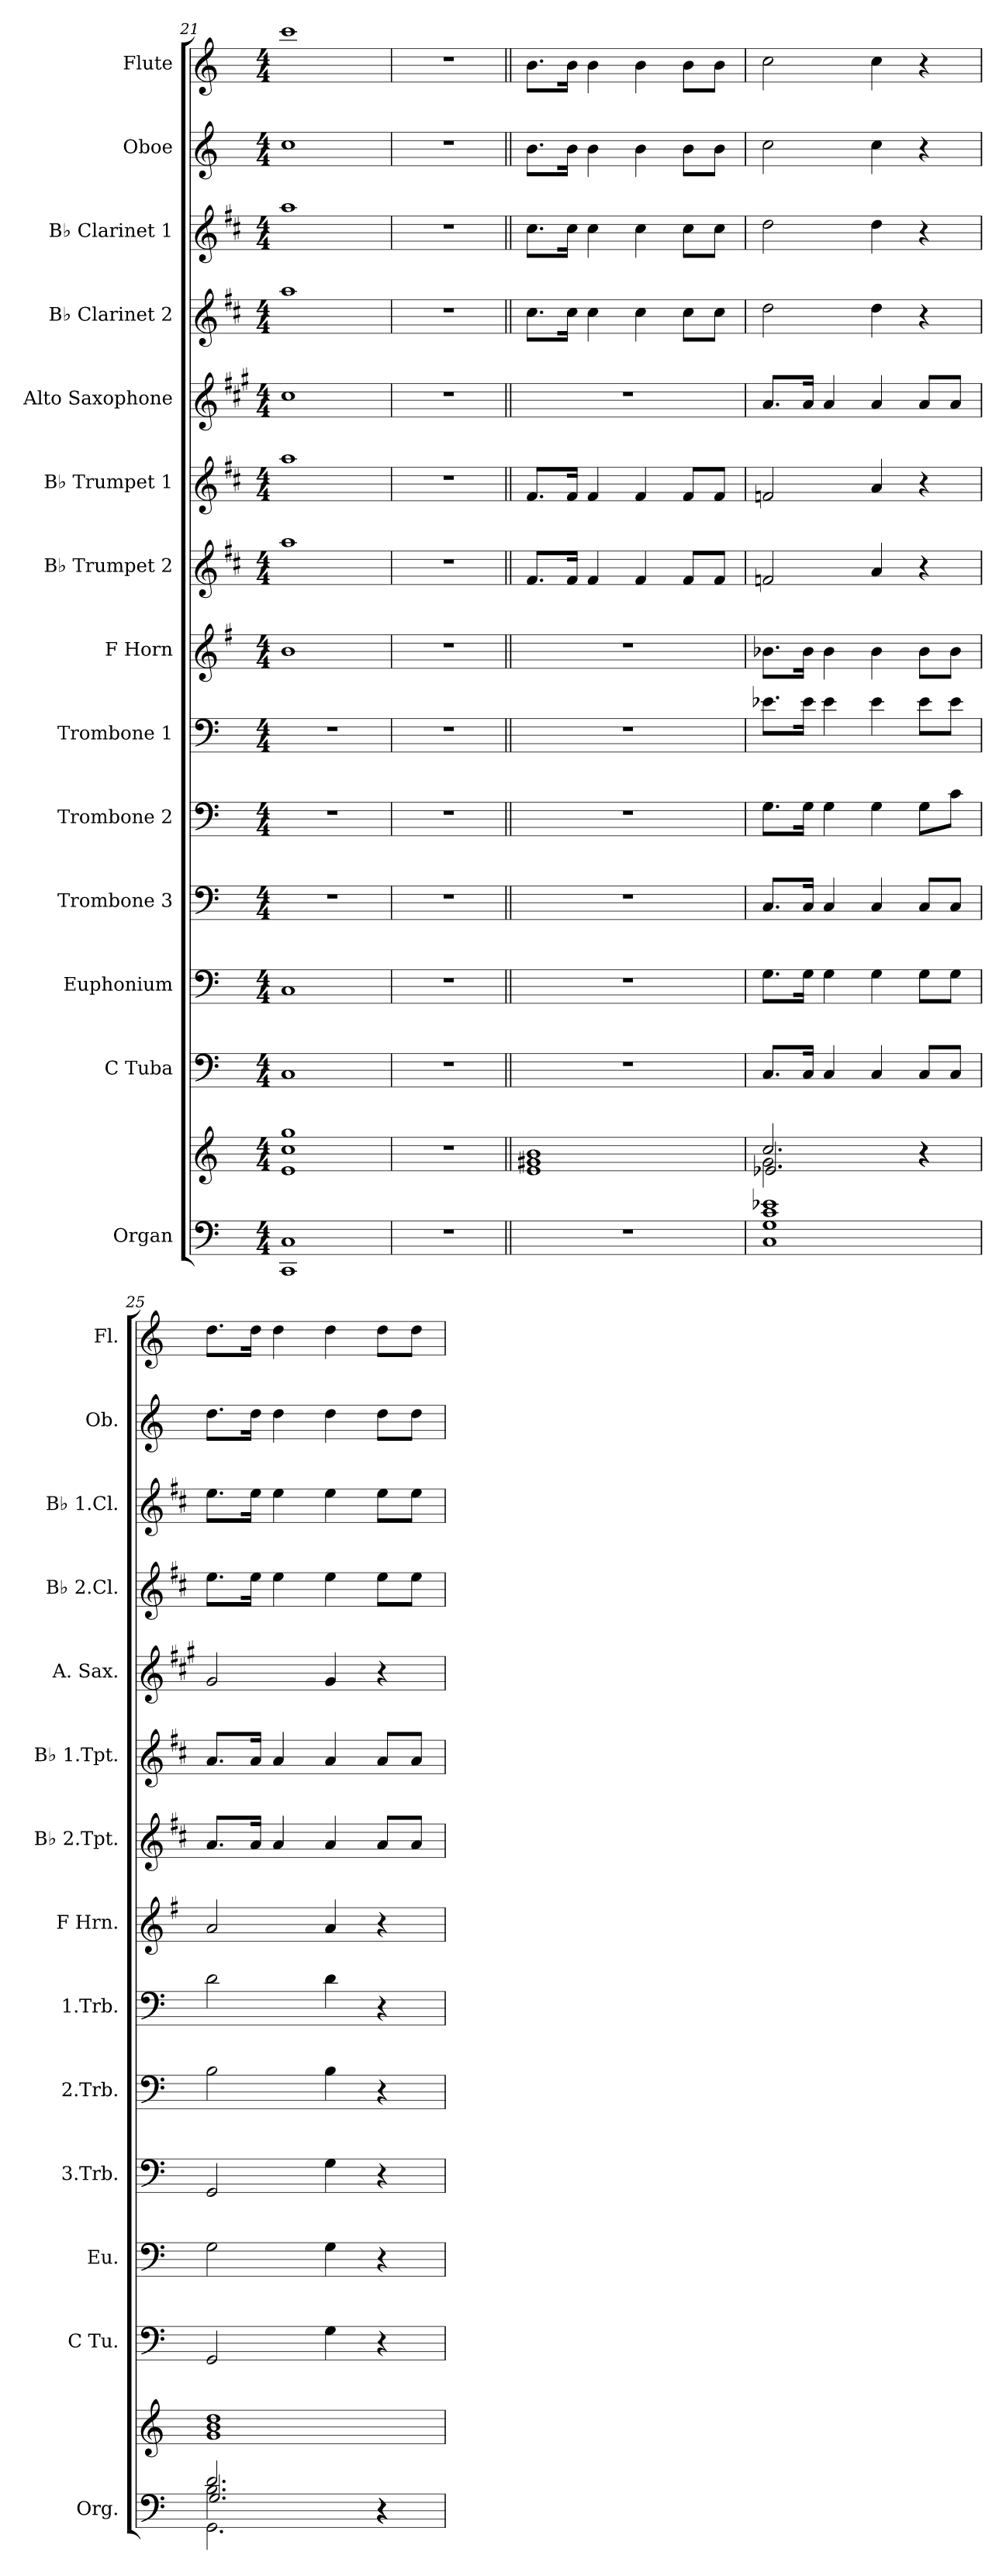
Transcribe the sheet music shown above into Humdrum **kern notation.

**kern	**kern	**kern	**kern	**kern	**kern	**kern	**kern	**kern	**kern	**kern	**kern	**kern	**kern	**kern
*part14	*part14	*part13	*part12	*part11	*part10	*part9	*part8	*part7	*part6	*part5	*part4	*part3	*part2	*part1
*staff15	*staff14	*staff13	*staff12	*staff11	*staff10	*staff9	*staff8	*staff7	*staff6	*staff5	*staff4	*staff3	*staff2	*staff1
*I"Organ	*	*I"C Tuba	*I"Euphonium	*I"Trombone 3	*I"Trombone 2	*I"Trombone 1	*I"F Horn	*I"B♭ Trumpet 2	*I"B♭ Trumpet 1	*I"Alto Saxophone	*I"B♭ Clarinet 2	*I"B♭ Clarinet 1	*I"Oboe	*I"Flute
*I'Org.	*	*I'C Tu.	*I'Eu.	*I'3.Trb.	*I'2.Trb.	*I'1.Trb.	*I'F Hrn.	*I'B♭ 2.Tpt.	*I'B♭ 1.Tpt.	*I'A. Sax.	*I'B♭ 2.Cl.	*I'B♭ 1.Cl.	*I'Ob.	*I'Fl.
*clefF4	*clefG2	*clefF4	*clefF4	*clefF4	*clefF4	*clefF4	*clefG2	*clefG2	*clefG2	*clefG2	*clefG2	*clefG2	*clefG2	*clefG2
*	*	*	*	*	*	*	*ITrd4c7	*ITrd1c2	*ITrd1c2	*ITrd5c9	*ITrd1c2	*ITrd1c2	*	*
*k[]	*k[]	*k[]	*k[]	*k[]	*k[]	*k[]	*k[]	*k[]	*k[]	*k[]	*k[]	*k[]	*k[]	*k[]
*C:	*C:	*C:	*C:	*C:	*C:	*C:	*C:	*C:	*C:	*C:	*C:	*C:	*C:	*C:
*M4/4	*M4/4	*M4/4	*M4/4	*M4/4	*M4/4	*M4/4	*M4/4	*M4/4	*M4/4	*M4/4	*M4/4	*M4/4	*M4/4	*M4/4
=21	=21	=21	=21	=21	=21	=21	=21	=21	=21	=21	=21	=21	=21	=21
*^	*^	*	*	*	*	*	*	*	*	*	*	*	*	*
*	*	*	*^	*	*	*	*	*	*	*	*	*	*	*	*	*
1C	1CC	1gg	1cc	1e	1C	1C	1r	1r	1r	1e	1gg	1gg	1e	1gg	1gg	1cc	1ccc
*v	*v	*	*	*	*	*	*	*	*	*	*	*	*	*	*	*	*
*	*v	*v	*v	*	*	*	*	*	*	*	*	*	*	*	*	*
=22	=22	=22	=22	=22	=22	=22	=22	=22	=22	=22	=22	=22	=22	=22
1r	1r	1r	1r	1r	1r	1r	1r	1r	1r	1r	1r	1r	1r	1r
=23||	=23||	=23||	=23||	=23||	=23||	=23||	=23||	=23||	=23||	=23||	=23||	=23||	=23||	=23||
*	*^	*	*	*	*	*	*	*	*	*	*	*	*	*
*	*	*^	*	*	*	*	*	*	*	*	*	*	*	*	*
1r	1b	1g#X	1e	1r	1r	1r	1r	1r	1r	8.e/L	8.e/L	1r	8.b\L	8.b\L	8.b\L	8.b\L
.	.	.	.	.	.	.	.	.	.	16e/Jk	16e/Jk	.	16b\Jk	16b\Jk	16b\Jk	16b\Jk
.	.	.	.	.	.	.	.	.	.	4e/	4e/	.	4b\	4b\	4b\	4b\
.	.	.	.	.	.	.	.	.	.	4e/	4e/	.	4b\	4b\	4b\	4b\
.	.	.	.	.	.	.	.	.	.	8e/L	8e/L	.	8b\L	8b\L	8b\L	8b\L
.	.	.	.	.	.	.	.	.	.	8e/J	8e/J	.	8b\J	8b\J	8b\J	8b\J
=24	=24	=24	=24	=24	=24	=24	=24	=24	=24	=24	=24	=24	=24	=24	=24	=24
*^	*	*	*	*	*	*	*	*	*	*	*	*	*	*	*	*
*	*^	*	*	*	*	*	*	*	*	*	*	*	*	*	*	*	*
*	*	*^	*	*	*	*	*	*	*	*	*	*	*	*	*	*	*	*
1e-X	1c	1G	1C	2.cc/	2.g\	2.e-X/	8.C/L	8.G\L	8.C/L	8.G\L	8.e-X\L	8.e-X\L	2e-X/	2e-X/	8.c/L	2cc\	2cc\	2cc\	2cc\
.	.	.	.	.	.	.	16C/Jk	16G\Jk	16C/Jk	16G\Jk	16e-\Jk	16e-\Jk	.	.	16c/Jk	.	.	.	.
.	.	.	.	.	.	.	4C/	4G\	4C/	4G\	4e-\	4e-\	.	.	4c/	.	.	.	.
.	.	.	.	.	.	.	4C/	4G\	4C/	4G\	4e-\	4e-\	4g/	4g/	4c/	4cc\	4cc\	4cc\	4cc\
.	.	.	.	4r	4r	4r	8C/L	8G\L	8C/L	8G\L	8e-\L	8e-\L	4r	4r	8c/L	4r	4r	4r	4r
.	.	.	.	.	.	.	8C/J	8G\J	8C/J	8c\J	8e-\J	8e-\J	.	.	8c/J	.	.	.	.
=25	=25	=25	=25	=25	=25	=25	=25	=25	=25	=25	=25	=25	=25	=25	=25	=25	=25	=25	=25
2.d/	2.B\	2.G/	2.GG\	1dd	1b	1g	2GG/	2G\	2GG/	2B\	2d\	2d/	8.g/L	8.g/L	2B/	8.dd\L	8.dd\L	8.dd\L	8.dd\L
.	.	.	.	.	.	.	.	.	.	.	.	.	16g/Jk	16g/Jk	.	16dd\Jk	16dd\Jk	16dd\Jk	16dd\Jk
.	.	.	.	.	.	.	.	.	.	.	.	.	4g/	4g/	.	4dd\	4dd\	4dd\	4dd\
.	.	.	.	.	.	.	4G\	4G\	4G\	4B\	4d\	4d/	4g/	4g/	4B/	4dd\	4dd\	4dd\	4dd\
4r	4r	4r	4r	.	.	.	4r	4r	4r	4r	4r	4r	8g/L	8g/L	4r	8dd\L	8dd\L	8dd\L	8dd\L
.	.	.	.	.	.	.	.	.	.	.	.	.	8g/J	8g/J	.	8dd\J	8dd\J	8dd\J	8dd\J
*v	*v	*v	*v	*	*	*	*	*	*	*	*	*	*	*	*	*	*	*	*
*	*v	*v	*v	*	*	*	*	*	*	*	*	*	*	*	*	*
=	=	=	=	=	=	=	=	=	=	=	=	=	=	=
*-	*-	*-	*-	*-	*-	*-	*-	*-	*-	*-	*-	*-	*-	*-
